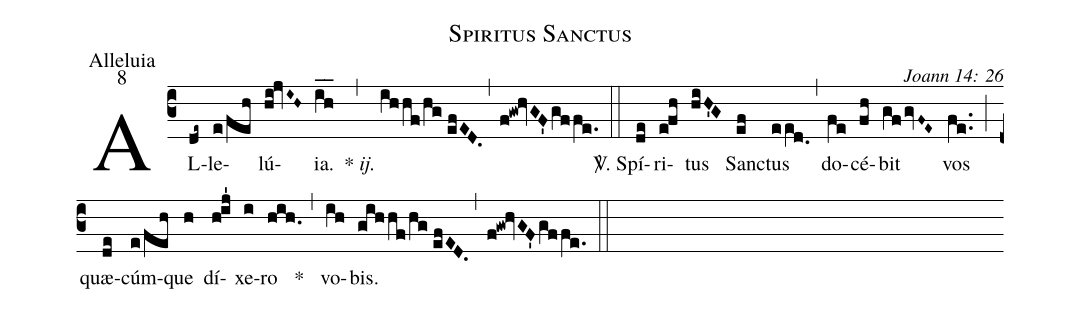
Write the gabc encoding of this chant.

name: Spiritus Sanctus;
office-part: Alleluia;
mode: 8;
commentary: Joann 14: 26;
%%
(c3) AL(de~)le(e/feh)lú(hi!jvI~H~)ia.(i_h_) {*}~<i>ij.</i>(,) (ihhf/hg//efED.) (,) (f!gw!hvGF'gffe.) (::)
<sp>V/</sp>. Spí(de)ri(efh)tus(hiH'G) Sanc(ef)tus(ee[ll:1]d.0) (,) do(fe)cé(fh)bit(gfgvF~E~) vos(fe..) (;) quæ(de)cúm(e/feh)que(h) dí(h!ij')xe(i)ro(hih.) *(,) vo(ih)bis.(gihhf/hg//efED.) (,) (f!gw!hvGF'gffe.) (::)
